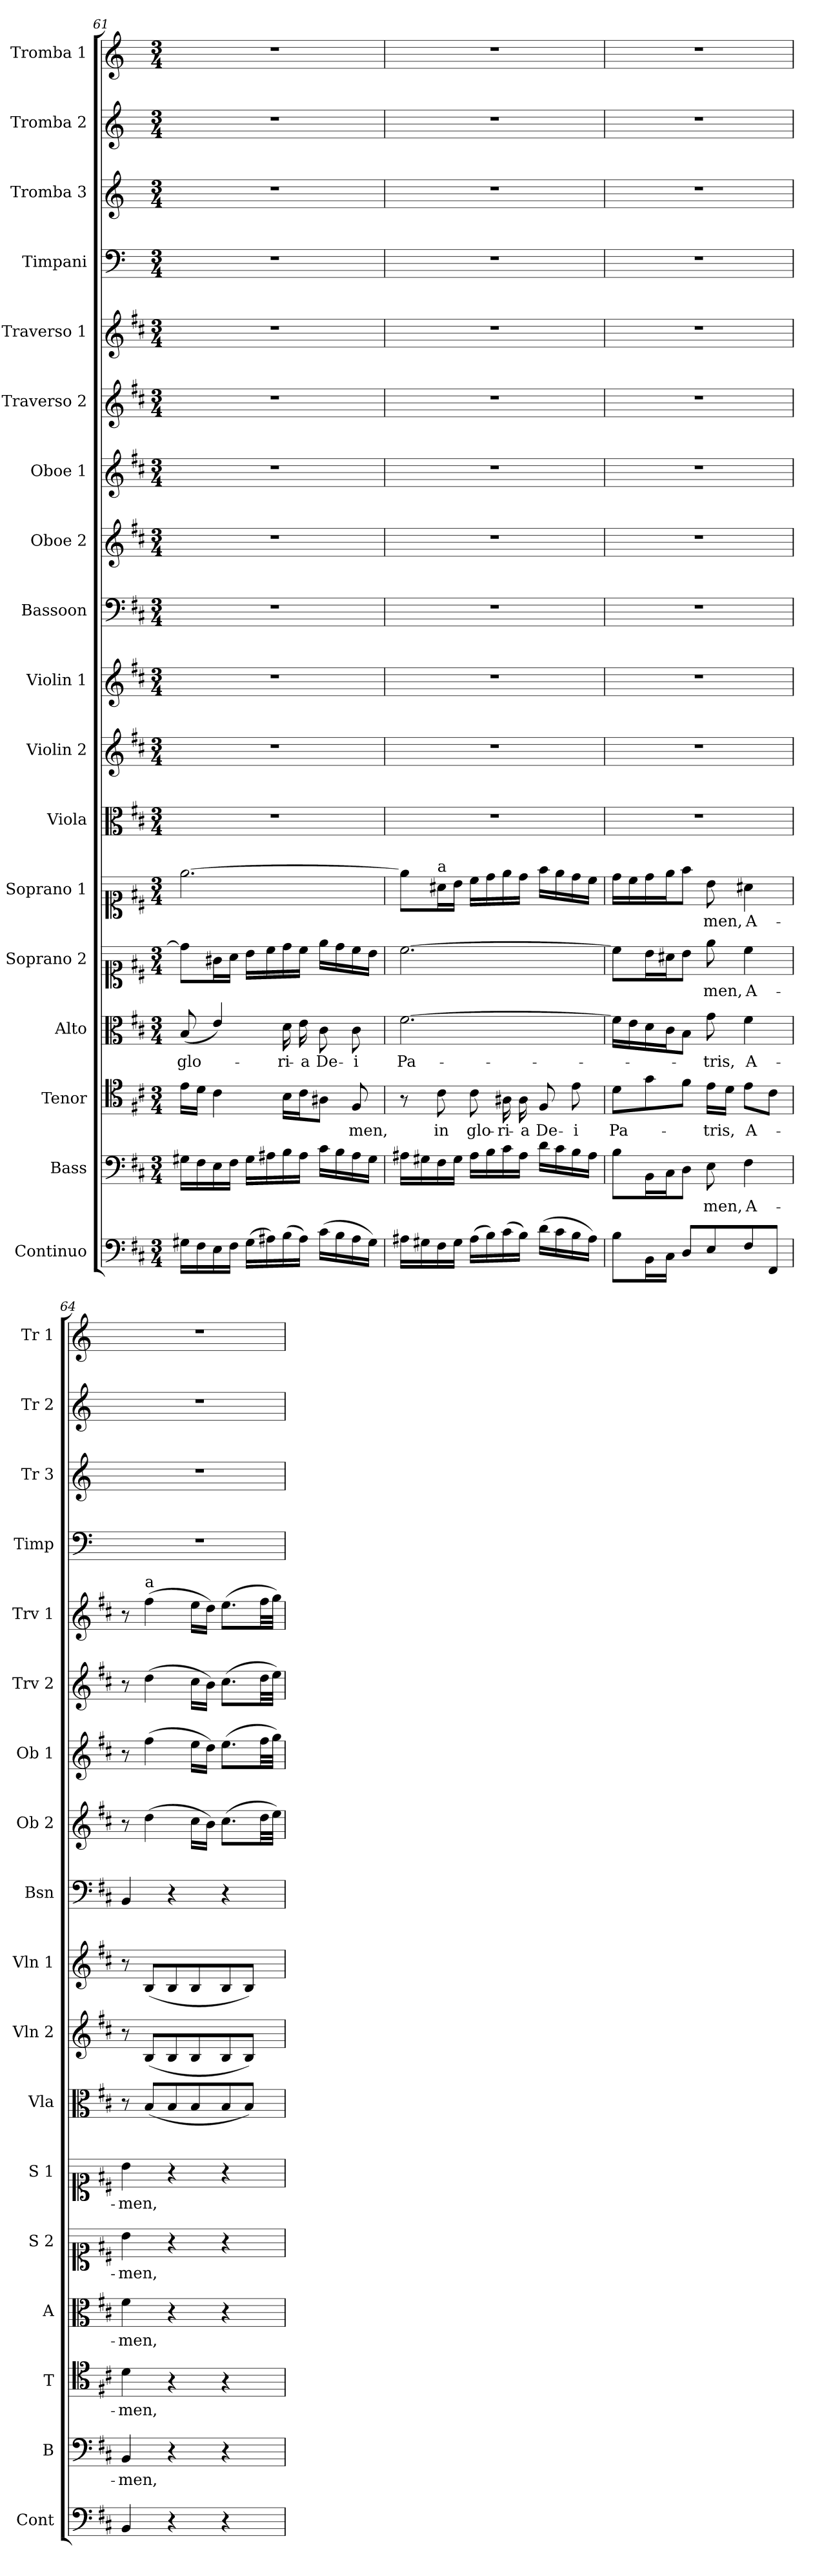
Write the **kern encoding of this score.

**kern	**kern	**text	**kern	**text	**kern	**text	**kern	**text	**kern	**text	**kern	**kern	**kern	**kern	**kern	**kern	**kern	**kern	**kern	**kern	**kern	**kern
*part18	*part17	*part17	*part16	*part16	*part15	*part15	*part14	*part14	*part13	*part13	*part12	*part11	*part10	*part9	*part8	*part7	*part6	*part5	*part4	*part3	*part2	*part1
*staff18	*staff17	*staff17	*staff16	*staff16	*staff15	*staff15	*staff14	*staff14	*staff13	*staff13	*staff12	*staff11	*staff10	*staff9	*staff8	*staff7	*staff6	*staff5	*staff4	*staff3	*staff2	*staff1
*I"Continuo	*I"Bass	*	*I"Tenor	*	*I"Alto	*	*I"Soprano 2	*	*I"Soprano 1	*	*I"Viola	*I"Violin 2	*I"Violin 1	*I"Bassoon	*I"Oboe 2	*I"Oboe 1	*I"Traverso 2	*I"Traverso 1	*I"Timpani	*I"Tromba 3	*I"Tromba 2	*I"Tromba 1
*I'Cont	*I'B	*	*I'T	*	*I'A	*	*I'S 2	*	*I'S 1	*	*I'Vla	*I'Vln 2	*I'Vln 1	*I'Bsn	*I'Ob 2	*I'Ob 1	*I'Trv 2	*I'Trv 1	*I'Timp	*I'Tr 3	*I'Tr 2	*I'Tr 1
*clefF4	*clefF4	*	*clefC4	*	*clefC3	*	*clefC1	*	*clefC1	*	*clefC3	*clefG2	*clefG2	*clefF4	*clefG2	*clefG2	*clefG2	*clefG2	*clefF4	*clefG2	*clefG2	*clefG2
*	*	*	*	*	*	*	*	*	*	*	*	*	*	*	*	*	*	*	*ITrd-1c-2	*ITrd-1c-2	*ITrd-1c-2	*ITrd-1c-2
*k[f#c#]	*k[f#c#]	*	*k[f#c#]	*	*k[f#c#]	*	*k[f#c#]	*	*k[f#c#]	*	*k[f#c#]	*k[f#c#]	*k[f#c#]	*k[f#c#]	*k[f#c#]	*k[f#c#]	*k[f#c#]	*k[f#c#]	*k[f#c#]	*k[f#c#]	*k[f#c#]	*k[f#c#]
*M3/4	*M3/4	*	*M3/4	*	*M3/4	*	*M3/4	*	*M3/4	*	*M3/4	*M3/4	*M3/4	*M3/4	*M3/4	*M3/4	*M3/4	*M3/4	*M3/4	*M3/4	*M3/4	*M3/4
=61	=61	=61	=61	=61	=61	=61	=61	=61	=61	=61	=61	=61	=61	=61	=61	=61	=61	=61	=61	=61	=61	=61
!	!	!	!	!	!	!LO:LY:b	!	!	!	!	!	!	!	!	!	!	!	!	!	!	!	!
16G#X\LL	16G#X\LL	.	16e\LL	.	(8B/	glo-	8dd\L]	.	[2.ee\	.	2.r	2.r	2.r	2.r	2.r	2.r	2.r	2.r	2.r	2.r	2.r	2.r
16F#\	16F#\	.	16d\JJ	.	.	.	.	.	.	.	.	.	.	.	.	.	.	.	.	.	.	.
16E\	16E\	.	4c#\	.	4e/)	.	16g#X\L	.	.	.	.	.	.	.	.	.	.	.	.	.	.	.
16F#\JJ	16F#\JJ	.	.	.	.	.	16a\JJ	.	.	.	.	.	.	.	.	.	.	.	.	.	.	.
(16G#\LL	16G#\LL	.	.	.	.	.	16b\LL	.	.	.	.	.	.	.	.	.	.	.	.	.	.	.
16A#X\)	16A#X\	.	.	.	.	.	16cc#\	.	.	.	.	.	.	.	.	.	.	.	.	.	.	.
!	!	!	!	!	!	!LO:LY:b	!	!	!	!	!	!	!	!	!	!	!	!	!	!	!	!
(16B\	16B\	.	16B\LL	.	16d\	-ri-	16dd\	.	.	.	.	.	.	.	.	.	.	.	.	.	.	.
!	!	!	!	!	!	!LO:LY:b	!	!	!	!	!	!	!	!	!	!	!	!	!	!	!	!
16A#\JJ)	16A#\JJ	.	16c#\J	.	16e\	-a	16cc#\JJ	.	.	.	.	.	.	.	.	.	.	.	.	.	.	.
!	!	!	!	!	!	!LO:LY:b	!	!	!	!	!	!	!	!	!	!	!	!	!	!	!	!
(16c#\LL	16c#\LL	.	8A#X\J	.	8c#\	De-	16ee\LL	.	.	.	.	.	.	.	.	.	.	.	.	.	.	.
16B\	16B\	.	.	.	.	.	16dd\	.	.	.	.	.	.	.	.	.	.	.	.	.	.	.
!	!	!	!	!LO:LY:b	!	!LO:LY:b	!	!	!	!	!	!	!	!	!	!	!	!	!	!	!	!
16A#\	16A#\	.	8F#/	-men,	8c#\	-i	16cc#\	.	.	.	.	.	.	.	.	.	.	.	.	.	.	.
16G#\JJ)	16G#\JJ	.	.	.	.	.	16b\JJ	.	.	.	.	.	.	.	.	.	.	.	.	.	.	.
=62	=62	=62	=62	=62	=62	=62	=62	=62	=62	=62	=62	=62	=62	=62	=62	=62	=62	=62	=62	=62	=62	=62
!	!	!	!	!	!	!LO:LY:b	!	!	!	!	!	!	!	!	!	!	!	!	!	!	!	!
16A#X\LL	16A#X\LL	.	8r	.	[2.f#\	Pa-	[2.cc#\	.	8ee\L]	.	2.r	2.r	2.r	2.r	2.r	2.r	2.r	2.r	2.r	2.r	2.r	2.r
16G#X\	16G#X\	.	.	.	.	.	.	.	.	.	.	.	.	.	.	.	.	.	.	.	.	.
!	!	!	!	!	!	!	!	!	!LO:TX:a:t=a	!	!	!	!	!	!	!	!	!	!	!	!	!
!	!	!	!	!LO:LY:b	!	!	!	!	!	!	!	!	!	!	!	!	!	!	!	!	!	!
16F#\	16F#\	.	8c#\	in	.	.	.	.	16a#X\L	.	.	.	.	.	.	.	.	.	.	.	.	.
16G#\JJ	16G#\JJ	.	.	.	.	.	.	.	16b\JJ	.	.	.	.	.	.	.	.	.	.	.	.	.
!	!	!	!	!LO:LY:b	!	!	!	!	!	!	!	!	!	!	!	!	!	!	!	!	!	!
(16A#\LL	16A#\LL	.	8c#\	glo-	.	.	.	.	16cc#\LL	.	.	.	.	.	.	.	.	.	.	.	.	.
16B\)	16B\	.	.	.	.	.	.	.	16dd\	.	.	.	.	.	.	.	.	.	.	.	.	.
!	!	!	!	!LO:LY:b	!	!	!	!	!	!	!	!	!	!	!	!	!	!	!	!	!	!
(16c#\	16c#\	.	16A#X\	-ri-	.	.	.	.	16ee\	.	.	.	.	.	.	.	.	.	.	.	.	.
!	!	!	!	!LO:LY:b	!	!	!	!	!	!	!	!	!	!	!	!	!	!	!	!	!	!
16B\JJ)	16A#\JJ	.	16A#\	-a	.	.	.	.	16dd\JJ	.	.	.	.	.	.	.	.	.	.	.	.	.
!	!	!	!	!LO:LY:b	!	!	!	!	!	!	!	!	!	!	!	!	!	!	!	!	!	!
(16d\LL	16d\LL	.	8F#/	De-	.	.	.	.	16ff#\LL	.	.	.	.	.	.	.	.	.	.	.	.	.
16c#\	16c#\	.	.	.	.	.	.	.	16ee\	.	.	.	.	.	.	.	.	.	.	.	.	.
!	!	!	!	!LO:LY:b	!	!	!	!	!	!	!	!	!	!	!	!	!	!	!	!	!	!
16B\	16B\	.	8e\	-i	.	.	.	.	16dd\	.	.	.	.	.	.	.	.	.	.	.	.	.
16A#\JJ)	16A#\JJ	.	.	.	.	.	.	.	16cc#\JJ	.	.	.	.	.	.	.	.	.	.	.	.	.
=63	=63	=63	=63	=63	=63	=63	=63	=63	=63	=63	=63	=63	=63	=63	=63	=63	=63	=63	=63	=63	=63	=63
!	!	!	!	!LO:LY:b	!	!	!	!	!	!	!	!	!	!	!	!	!	!	!	!	!	!
8B\L	8B\L	.	8d\L	Pa-	16f#\LL]	.	8cc#\L]	.	16dd\LL	.	2.r	2.r	2.r	2.r	2.r	2.r	2.r	2.r	2.r	2.r	2.r	2.r
.	.	.	.	.	16e\	.	.	.	16cc#\	.	.	.	.	.	.	.	.	.	.	.	.	.
16BB\L	16BB\L	.	8g\	.	16d\	.	16b\L	.	16dd\	.	.	.	.	.	.	.	.	.	.	.	.	.
16C#\JJ	16C#\J	.	.	.	16c#\J	.	16a#X\J	.	16ee\J	.	.	.	.	.	.	.	.	.	.	.	.	.
8D/L	8D\J	.	8f#\J	.	8B\J	.	8b\J	.	8ff#\J	.	.	.	.	.	.	.	.	.	.	.	.	.
!	!	!LO:LY:b	!	!LO:LY:b	!	!LO:LY:b	!	!LO:LY:b	!	!LO:LY:b	!	!	!	!	!	!	!	!	!	!	!	!
8E/	8E\	-men,	16e\LL	-tris,	8g\	-tris,	8ee\	-men,	8b\	-men,	.	.	.	.	.	.	.	.	.	.	.	.
.	.	.	16d\JJ	.	.	.	.	.	.	.	.	.	.	.	.	.	.	.	.	.	.	.
!	!	!LO:LY:b	!	!LO:LY:b	!	!LO:LY:b	!	!LO:LY:b	!	!LO:LY:b	!	!	!	!	!	!	!	!	!	!	!	!
8F#/	4F#\	A-	8e\L	A-	4f#\	A-	4cc#\	A-	4a#X\	A-	.	.	.	.	.	.	.	.	.	.	.	.
8FF#/J	.	.	8c#\J	.	.	.	.	.	.	.	.	.	.	.	.	.	.	.	.	.	.	.
=64	=64	=64	=64	=64	=64	=64	=64	=64	=64	=64	=64	=64	=64	=64	=64	=64	=64	=64	=64	=64	=64	=64
!	!	!LO:LY:b	!	!LO:LY:b	!	!LO:LY:b	!	!LO:LY:b	!	!LO:LY:b	!	!	!	!	!	!	!	!	!	!	!	!
4BB/	4BB/	-men,	4d\	-men,	4f#\	-men,	4b\	-men,	4b\	-men,	8r	8r	8r	4BB/	8r	8r	8r	8r	2.r	2.r	2.r	2.r
!	!	!	!	!	!	!	!	!	!	!	!	!	!	!	!	!	!	!LO:TX:a:t=a	!	!	!	!
.	.	.	.	.	.	.	.	.	.	.	(8B/L	(8B/L	(8B/L	.	(4dd\	(4ff#\	(4dd\	(4ff#\	.	.	.	.
4r	4r	.	4r	.	4r	.	4r	.	4r	.	8B/	8B/	8B/	4r	.	.	.	.	.	.	.	.
.	.	.	.	.	.	.	.	.	.	.	8B/	8B/	8B/	.	16cc#\LL	16ee\LL	16cc#\LL	16ee\LL	.	.	.	.
.	.	.	.	.	.	.	.	.	.	.	.	.	.	.	16b\JJ)	16dd\JJ)	16b\JJ)	16dd\JJ)	.	.	.	.
4r	4r	.	4r	.	4r	.	4r	.	4r	.	8B/	8B/	8B/	4r	(8.cc#\L	(8.ee\L	(8.cc#\L	(8.ee\L	.	.	.	.
.	.	.	.	.	.	.	.	.	.	.	8B/J)	8B/J)	8B/J)	.	.	.	.	.	.	.	.	.
.	.	.	.	.	.	.	.	.	.	.	.	.	.	.	32dd\LL	32ff#\LL	32dd\LL	32ff#\LL	.	.	.	.
.	.	.	.	.	.	.	.	.	.	.	.	.	.	.	32ee\JJJ)	32gg\JJJ)	32ee\JJJ)	32gg\JJJ)	.	.	.	.
=	=	=	=	=	=	=	=	=	=	=	=	=	=	=	=	=	=	=	=	=	=	=
*-	*-	*-	*-	*-	*-	*-	*-	*-	*-	*-	*-	*-	*-	*-	*-	*-	*-	*-	*-	*-	*-	*-
